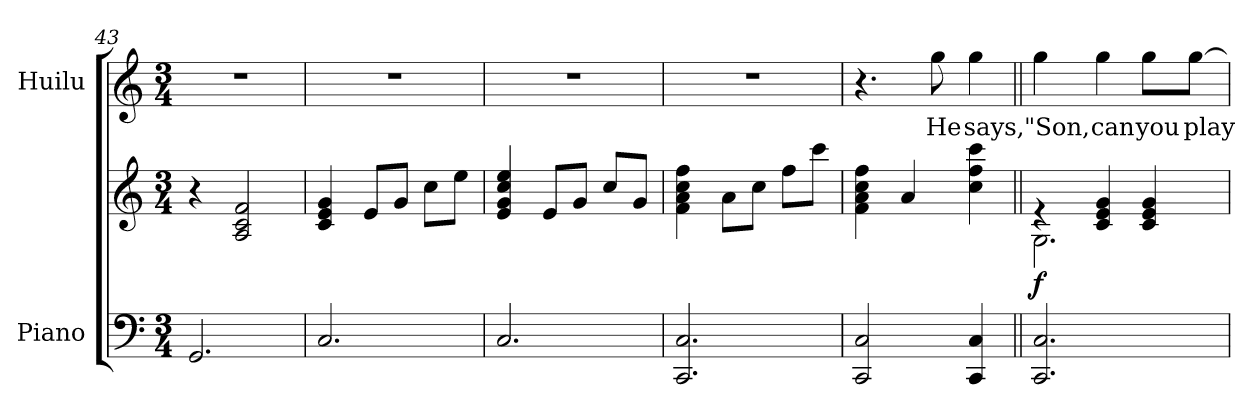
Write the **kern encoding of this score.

**kern	**kern	**dynam	**kern	**text
*part2	*part2	*part2	*part1	*part1
*staff3	*staff2	*staff2/3	*staff1	*staff1
*I"Piano	*	*	*I"Huilu	*
*I'Pno	*	*	*	*
*clefF4	*clefG2	*	*clefG2	*
*k[]	*k[]	*	*k[]	*
*M3/4	*M3/4	*	*M3/4	*
=43	=43	=43	=43	=43
2.GG/	4r	.	2.r	.
.	2A/ 2c/ 2f/	.	.	.
=44	=44	=44	=44	=44
2.C/	4c/ 4e/ 4g/	.	2.r	.
.	8e/L	.	.	.
.	8g/J	.	.	.
.	8cc\L	.	.	.
.	8ee\J	.	.	.
=45	=45	=45	=45	=45
2.C/	4e/ 4g/ 4cc/ 4ee/	.	2.r	.
.	8e/L	.	.	.
.	8g/J	.	.	.
.	8cc/L	.	.	.
.	8g/J	.	.	.
!!LO:PB:g=z
=46	=46	=46	=46	=46
2.CC/ 2.C/	4f\ 4a\ 4cc\ 4ff\	.	2.r	.
.	8a\L	.	.	.
.	8cc\J	.	.	.
.	8ff\L	.	.	.
.	8ccc\J	.	.	.
=47	=47	=47	=47	=47
2CC/ 2C/	4f\ 4a\ 4cc\ 4ff\	.	4.r	.
.	4a/	.	.	.
.	.	.	8gg\	He
4CC/ 4C/	4cc\ 4ff\ 4ccc\	.	4gg\	says,
=48||	=48||	=48||	=48||	=48||
*	*^	*	*	*
!	!	!	!LO:DY:b	!	!
2.CC/ 2.C/	4re	2.G\	f	4gg\	"Son,
.	4c/ 4e/ 4g/	.	.	4gg\	can
.	4c/ 4e/ 4g/	.	.	8gg\L	you
.	.	.	.	[8gg\J	play
*	*v	*v	*	*	*
=	=	=	=	=
*-	*-	*-	*-	*-
